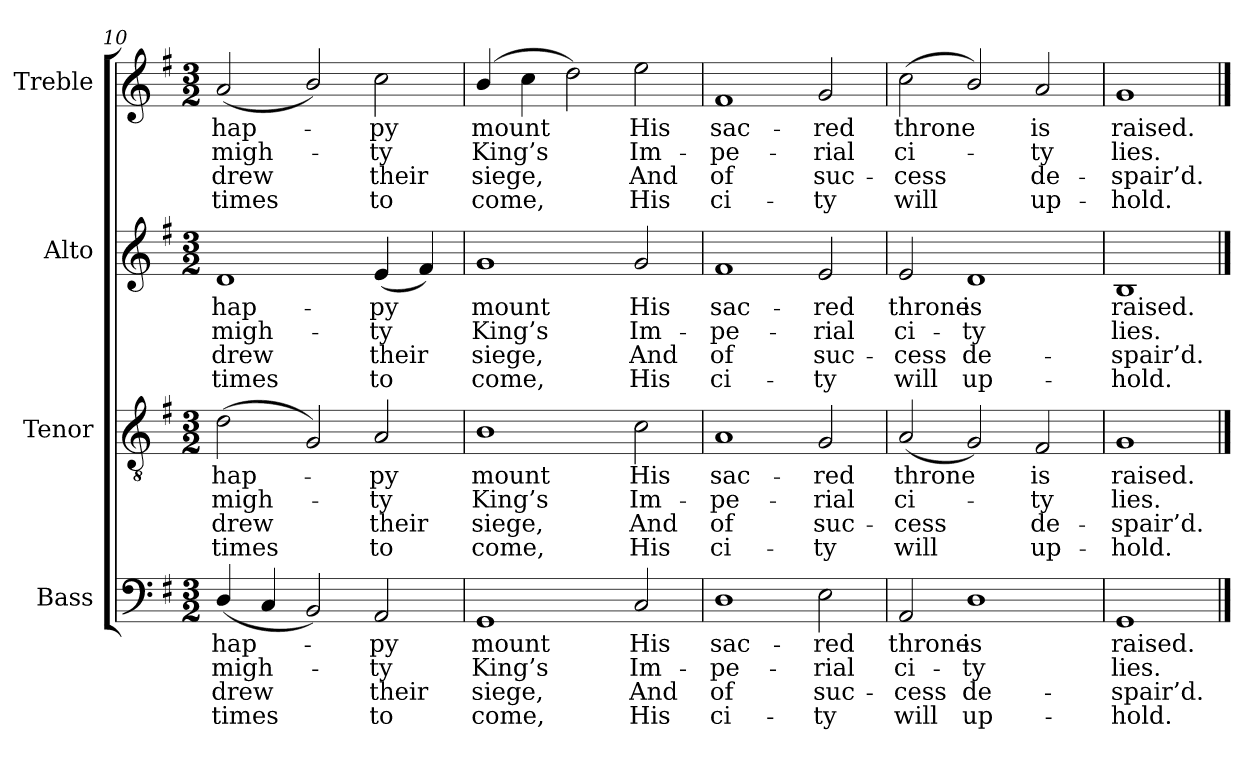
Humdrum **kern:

**kern	**text	**text	**text	**text	**kern	**text	**text	**text	**text	**kern	**text	**text	**text	**text	**kern	**text	**text	**text	**text
*part4	*part4	*part4	*part4	*part4	*part3	*part3	*part3	*part3	*part3	*part2	*part2	*part2	*part2	*part2	*part1	*part1	*part1	*part1	*part1
*staff4	*staff4	*staff4	*staff4	*staff4	*staff3	*staff3	*staff3	*staff3	*staff3	*staff2	*staff2	*staff2	*staff2	*staff2	*staff1	*staff1	*staff1	*staff1	*staff1
*I"Bass	*	*	*	*	*I"Tenor	*	*	*	*	*I"Alto	*	*	*	*	*I"Treble	*	*	*	*
*I'B.	*	*	*	*	*I'T.	*	*	*	*	*I'A.	*	*	*	*	*I'Tr.	*	*	*	*
*clefF4	*	*	*	*	*clefGv2	*	*	*	*	*clefG2	*	*	*	*	*clefG2	*	*	*	*
*	*	*	*	*	*ITrd7c12	*	*	*	*	*	*	*	*	*	*	*	*	*	*
*k[f#]	*	*	*	*	*k[f#]	*	*	*	*	*k[f#]	*	*	*	*	*k[f#]	*	*	*	*
*G:	*	*	*	*	*G:	*	*	*	*	*G:	*	*	*	*	*G:	*	*	*	*
*M3/2	*	*	*	*	*M3/2	*	*	*	*	*M3/2	*	*	*	*	*M3/2	*	*	*	*
=10	=10	=10	=10	=10	=10	=10	=10	=10	=10	=10	=10	=10	=10	=10	=10	=10	=10	=10	=10
!	!LO:LY:b:color=#000000	!LO:LY:b:color=#000000	!LO:LY:b:color=#000000	!LO:LY:b:color=#000000	!	!	!	!	!	!	!	!	!	!	!	!	!	!	!
!	!	!	!	!	!	!LO:LY:b:color=#000000	!LO:LY:b:color=#000000	!LO:LY:b:color=#000000	!LO:LY:b:color=#000000	!	!	!	!	!	!	!	!	!	!
!	!	!	!	!	!	!	!	!	!	!	!LO:LY:b:color=#000000	!LO:LY:b:color=#000000	!LO:LY:b:color=#000000	!LO:LY:b:color=#000000	!	!	!	!	!
!	!	!	!	!	!	!	!	!	!	!	!	!	!	!	!	!LO:LY:b:color=#000000	!LO:LY:b:color=#000000	!LO:LY:b:color=#000000	!LO:LY:b:color=#000000
(4Di/	hap-	-migh-	drew	times	(2Di\	hap-	-migh-	drew	times	1di	hap-	-migh-	drew	times	(2ai/	hap-	-migh-	drew	times
4Ci/	.	.	.	.	.	.	.	.	.	.	.	.	.	.	.	.	.	.	.
2BBi/)	.	.	.	.	2GGi/)	.	.	.	.	.	.	.	.	.	2bi/)	.	.	.	.
!	!LO:LY:b:color=#000000	!LO:LY:b:color=#000000	!LO:LY:b:color=#000000	!LO:LY:b:color=#000000	!	!	!	!	!	!	!	!	!	!	!	!	!	!	!
!	!	!	!	!	!	!LO:LY:b:color=#000000	!LO:LY:b:color=#000000	!LO:LY:b:color=#000000	!LO:LY:b:color=#000000	!	!	!	!	!	!	!	!	!	!
!	!	!	!	!	!	!	!	!	!	!	!LO:LY:b:color=#000000	!LO:LY:b:color=#000000	!LO:LY:b:color=#000000	!LO:LY:b:color=#000000	!	!	!	!	!
!	!	!	!	!	!	!	!	!	!	!	!	!	!	!	!	!LO:LY:b:color=#000000	!LO:LY:b:color=#000000	!LO:LY:b:color=#000000	!LO:LY:b:color=#000000
2AAi/	-py	-ty	their	to	2AAi/	-py	-ty	their	to	(4ei/	-py	-ty	their	to	2cci\	-py	-ty	their	to
.	.	.	.	.	.	.	.	.	.	4f#i/)	.	.	.	.	.	.	.	.	.
=11	=11	=11	=11	=11	=11	=11	=11	=11	=11	=11	=11	=11	=11	=11	=11	=11	=11	=11	=11
!	!LO:LY:b:color=#000000	!LO:LY:b:color=#000000	!LO:LY:b:color=#000000	!LO:LY:b:color=#000000	!	!	!	!	!	!	!	!	!	!	!	!	!	!	!
!	!	!	!	!	!	!LO:LY:b:color=#000000	!LO:LY:b:color=#000000	!LO:LY:b:color=#000000	!LO:LY:b:color=#000000	!	!	!	!	!	!	!	!	!	!
!	!	!	!	!	!	!	!	!	!	!	!LO:LY:b:color=#000000	!LO:LY:b:color=#000000	!LO:LY:b:color=#000000	!LO:LY:b:color=#000000	!	!	!	!	!
!	!	!	!	!	!	!	!	!	!	!	!	!	!	!	!	!LO:LY:b:color=#000000	!LO:LY:b:color=#000000	!LO:LY:b:color=#000000	!LO:LY:b:color=#000000
1GGi	mount	King’s	siege,	come,	1BBi	mount	King’s	siege,	come,	1gi	mount	King’s	siege,	come,	(4bi/	mount	King’s	siege,	come,
.	.	.	.	.	.	.	.	.	.	.	.	.	.	.	4cci\	.	.	.	.
.	.	.	.	.	.	.	.	.	.	.	.	.	.	.	2ddi\)	.	.	.	.
!	!LO:LY:b:color=#000000	!LO:LY:b:color=#000000	!LO:LY:b:color=#000000	!LO:LY:b:color=#000000	!	!	!	!	!	!	!	!	!	!	!	!	!	!	!
!	!	!	!	!	!	!LO:LY:b:color=#000000	!LO:LY:b:color=#000000	!LO:LY:b:color=#000000	!LO:LY:b:color=#000000	!	!	!	!	!	!	!	!	!	!
!	!	!	!	!	!	!	!	!	!	!	!LO:LY:b:color=#000000	!LO:LY:b:color=#000000	!LO:LY:b:color=#000000	!LO:LY:b:color=#000000	!	!	!	!	!
!	!	!	!	!	!	!	!	!	!	!	!	!	!	!	!	!LO:LY:b:color=#000000	!LO:LY:b:color=#000000	!LO:LY:b:color=#000000	!LO:LY:b:color=#000000
2Ci/	His	Im-	And	His	2Ci\	His	Im-	And	His	2gi/	His	Im-	And	His	2eei\	His	Im-	And	His
=12	=12	=12	=12	=12	=12	=12	=12	=12	=12	=12	=12	=12	=12	=12	=12	=12	=12	=12	=12
!	!LO:LY:b:color=#000000	!LO:LY:b:color=#000000	!LO:LY:b:color=#000000	!LO:LY:b:color=#000000	!	!	!	!	!	!	!	!	!	!	!	!	!	!	!
!	!	!	!	!	!	!LO:LY:b:color=#000000	!LO:LY:b:color=#000000	!LO:LY:b:color=#000000	!LO:LY:b:color=#000000	!	!	!	!	!	!	!	!	!	!
!	!	!	!	!	!	!	!	!	!	!	!LO:LY:b:color=#000000	!LO:LY:b:color=#000000	!LO:LY:b:color=#000000	!LO:LY:b:color=#000000	!	!	!	!	!
!	!	!	!	!	!	!	!	!	!	!	!	!	!	!	!	!LO:LY:b:color=#000000	!LO:LY:b:color=#000000	!LO:LY:b:color=#000000	!LO:LY:b:color=#000000
1Di	sac-	-pe-	of	ci-	1AAi	sac-	-pe-	of	ci-	1f#i	sac-	-pe-	of	ci-	1f#i	sac-	-pe-	of	ci-
!	!LO:LY:b:color=#000000	!LO:LY:b:color=#000000	!LO:LY:b:color=#000000	!LO:LY:b:color=#000000	!	!	!	!	!	!	!	!	!	!	!	!	!	!	!
!	!	!	!	!	!	!LO:LY:b:color=#000000	!LO:LY:b:color=#000000	!LO:LY:b:color=#000000	!LO:LY:b:color=#000000	!	!	!	!	!	!	!	!	!	!
!	!	!	!	!	!	!	!	!	!	!	!LO:LY:b:color=#000000	!LO:LY:b:color=#000000	!LO:LY:b:color=#000000	!LO:LY:b:color=#000000	!	!	!	!	!
!	!	!	!	!	!	!	!	!	!	!	!	!	!	!	!	!LO:LY:b:color=#000000	!LO:LY:b:color=#000000	!LO:LY:b:color=#000000	!LO:LY:b:color=#000000
2Ei\	-red	-rial	-suc-	-ty	2GGi/	-red	-rial	-suc-	-ty	2ei/	-red	-rial	-suc-	-ty	2gi/	-red	-rial	-suc-	-ty
=13	=13	=13	=13	=13	=13	=13	=13	=13	=13	=13	=13	=13	=13	=13	=13	=13	=13	=13	=13
!	!LO:LY:b:color=#000000	!LO:LY:b:color=#000000	!LO:LY:b:color=#000000	!LO:LY:b:color=#000000	!	!	!	!	!	!	!	!	!	!	!	!	!	!	!
!	!	!	!	!	!	!LO:LY:b:color=#000000	!LO:LY:b:color=#000000	!LO:LY:b:color=#000000	!LO:LY:b:color=#000000	!	!	!	!	!	!	!	!	!	!
!	!	!	!	!	!	!	!	!	!	!	!LO:LY:b:color=#000000	!LO:LY:b:color=#000000	!LO:LY:b:color=#000000	!LO:LY:b:color=#000000	!	!	!	!	!
!	!	!	!	!	!	!	!	!	!	!	!	!	!	!	!	!LO:LY:b:color=#000000	!LO:LY:b:color=#000000	!LO:LY:b:color=#000000	!LO:LY:b:color=#000000
2AAi/	throne	ci-	cess	will	(2AAi/	throne	ci-	cess	will	2ei/	throne	ci-	cess	will	(2cci\	throne	ci-	cess	will
!	!LO:LY:b:color=#000000	!LO:LY:b:color=#000000	!LO:LY:b:color=#000000	!LO:LY:b:color=#000000	!	!	!	!	!	!	!	!	!	!	!	!	!	!	!
!	!	!	!	!	!	!	!	!	!	!	!LO:LY:b:color=#000000	!LO:LY:b:color=#000000	!LO:LY:b:color=#000000	!LO:LY:b:color=#000000	!	!	!	!	!
1Di	is	-ty	de-	-up-	2GGi/)	.	.	.	.	1di	is	-ty	de-	-up-	2bi/)	.	.	.	.
!	!	!	!	!	!	!LO:LY:b:color=#000000	!LO:LY:b:color=#000000	!LO:LY:b:color=#000000	!LO:LY:b:color=#000000	!	!	!	!	!	!	!	!	!	!
!	!	!	!	!	!	!	!	!	!	!	!	!	!	!	!	!LO:LY:b:color=#000000	!LO:LY:b:color=#000000	!LO:LY:b:color=#000000	!LO:LY:b:color=#000000
.	.	.	.	.	2FF#i/	is	-ty	de-	-up-	.	.	.	.	.	2ai/	is	-ty	de-	-up-
=14	=14	=14	=14	=14	=14	=14	=14	=14	=14	=14	=14	=14	=14	=14	=14	=14	=14	=14	=14
!	!LO:LY:b:color=#000000	!LO:LY:b:color=#000000	!LO:LY:b:color=#000000	!LO:LY:b:color=#000000	!	!	!	!	!	!	!	!	!	!	!	!	!	!	!
!	!	!	!	!	!	!LO:LY:b:color=#000000	!LO:LY:b:color=#000000	!LO:LY:b:color=#000000	!LO:LY:b:color=#000000	!	!	!	!	!	!	!	!	!	!
!	!	!	!	!	!	!	!	!	!	!	!LO:LY:b:color=#000000	!LO:LY:b:color=#000000	!LO:LY:b:color=#000000	!LO:LY:b:color=#000000	!	!	!	!	!
!	!	!	!	!	!	!	!	!	!	!	!	!	!	!	!	!LO:LY:b:color=#000000	!LO:LY:b:color=#000000	!LO:LY:b:color=#000000	!LO:LY:b:color=#000000
1GGi	raised.	lies.	-spair’d.	hold.	1GGi	raised.	lies.	-spair’d.	hold.	1Bi	raised.	lies.	-spair’d.	hold.	1gi	raised.	lies.	-spair’d.	hold.
==	==	==	==	==	==	==	==	==	==	==	==	==	==	==	==	==	==	==	==
*-	*-	*-	*-	*-	*-	*-	*-	*-	*-	*-	*-	*-	*-	*-	*-	*-	*-	*-	*-
